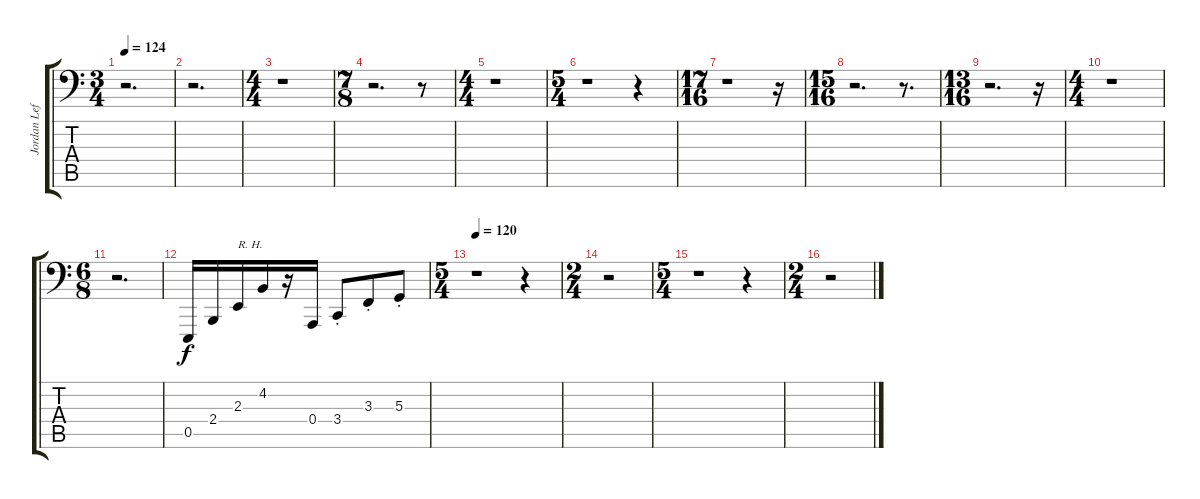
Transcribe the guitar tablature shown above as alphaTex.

\track ("Jordan Left Hand" "Jordan Lef") {instrument honkytonkpiano}
\staff {score tabs}
\tuning (C3 G2 D2 A1 E1 B0) {hide}
\ts (3 4)
\tempo 124
\clef f4
\ks c
r.2{d dy f} |
r.2{d} |
\ts (4 4)
r.1 |
\ts (7 8)
r.2{d} r.8 |
\ts (4 4)
r.1 |
\ts (5 4)
r.1 r.4 |
\ts (17 16)
r.1 r.16 |
\ts (15 16)
r.2{d} r.8{d} |
\ts (13 16)
r.2{d} r.16 |
\ts (4 4)
r.1 |
\ts (6 8)
r.2{d} |
0.5.16 2.4.16 2.3.16{txt "R. H."} 4.2.16 r.16 0.4.16 3.4{st}.8 3.3{st}.8 5.3{st}.8 |
\ts (5 4)
\tempo 120
r.1 r.4 |
\ts (2 4)
r.2 |
\ts (5 4)
r.1 r.4 |
\ts (2 4)
r.2
